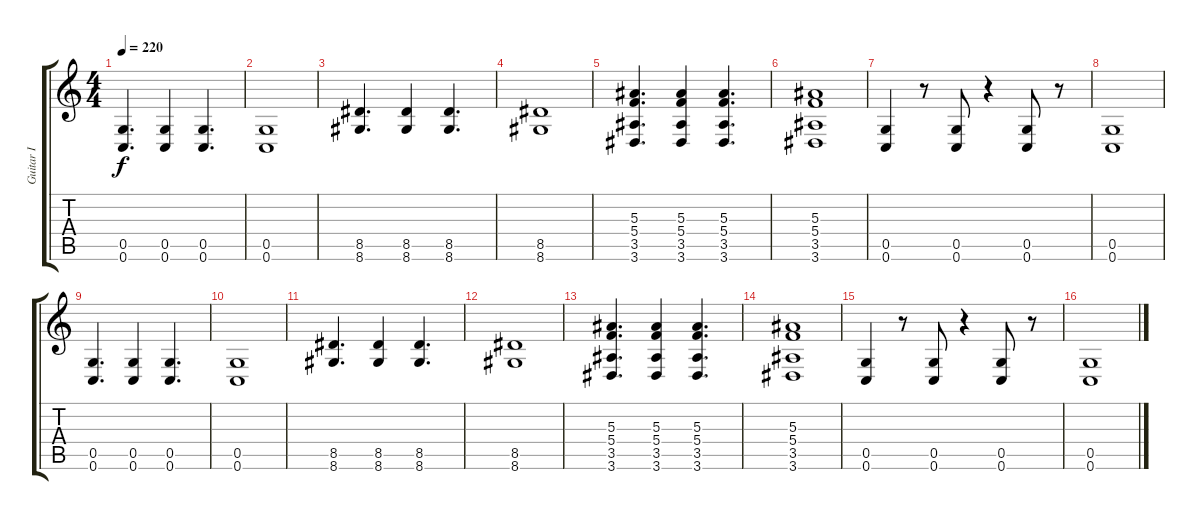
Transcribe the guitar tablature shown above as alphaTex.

\track ("Guitar I" "Guitar I") {instrument overdrivenguitar}
\staff {score tabs}
\tuning (D4 A3 F3 C3 G2 C2) {hide}
\ts (4 4)
\tempo 220
\clef g2
\ks c
(0.5 0.6).4{d dy f} (0.5 0.6).4 (0.5 0.6).4{d} |
(0.5 0.6).1 |
(8.5 8.6).4{d} (8.5 8.6).4 (8.5 8.6).4{d} |
(8.5 8.6).1 |
(5.3 5.4 3.5 3.6).4{d} (5.3 5.4 3.5 3.6).4 (5.3 5.4 3.5 3.6).4{d} |
(5.3 5.4 3.5 3.6).1 |
(0.5 0.6).4 r.8 (0.5 0.6).8 r.4 (0.5 0.6).8 r.8 |
(0.5 0.6).1 |
(0.5 0.6).4{d} (0.5 0.6).4 (0.5 0.6).4{d} |
(0.5 0.6).1 |
(8.5 8.6).4{d} (8.5 8.6).4 (8.5 8.6).4{d} |
(8.5 8.6).1 |
(5.3 5.4 3.5 3.6).4{d} (5.3 5.4 3.5 3.6).4 (5.3 5.4 3.5 3.6).4{d} |
(5.3 5.4 3.5 3.6).1 |
(0.5 0.6).4 r.8 (0.5 0.6).8 r.4 (0.5 0.6).8 r.8 |
(0.5 0.6).1
